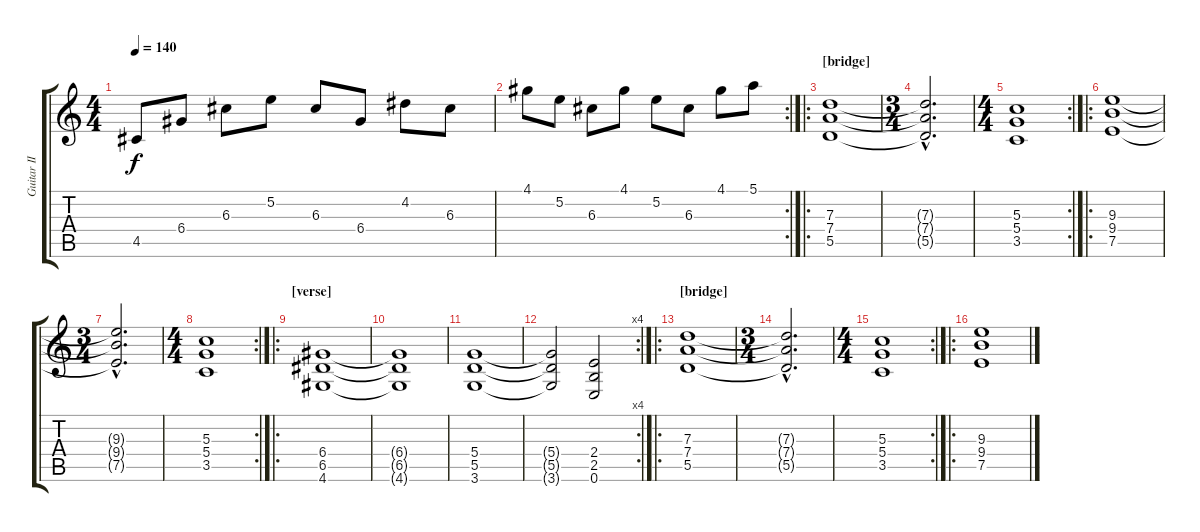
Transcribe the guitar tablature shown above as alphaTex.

\track ("Guitar II" "Guitar II") {instrument distortionguitar}
\staff {score tabs}
\tuning (E4 B3 G3 D3 A2 E2) {hide}
\ts (4 4)
\tempo 140
\clef g2
\ks c
4.5.8{dy f} 6.4.8 6.3.8 5.2.8 6.3.8 6.4.8 4.2.8 6.3.8 |
\rc 2
4.1.8 5.2.8 6.3.8 4.1.8 5.2.8 6.3.8 4.1.8 5.1.8 |
\ro
\section ("" "[bridge]")
(7.3 7.4 5.5).1 |
\ts (3 4)
(7.3{hac t} 7.4{hac t} 5.5{hac t}).2{d} |
\rc 2
\ts (4 4)
(5.3 5.4 3.5).1 |
\ro
(9.3 9.4 7.5).1 |
\ts (3 4)
(9.3{hac t} 9.4{hac t} 7.5{hac t}).2{d} |
\rc 2
\ts (4 4)
(5.3 5.4 3.5).1 |
\ro
\section ("" "[verse]")
(6.4 6.5 4.6).1 |
(6.4{t} 6.5{t} 4.6{t}).1 |
(5.4 5.5 3.6).1 |
\rc 4
(5.4{t} 5.5{t} 3.6{t}).2 (2.4 2.5 0.6).2 |
\ro
\section ("" "[bridge]")
(7.3 7.4 5.5).1 |
\ts (3 4)
(7.3{hac t} 7.4{hac t} 5.5{hac t}).2{d} |
\rc 2
\ts (4 4)
(5.3 5.4 3.5).1 |
\ro
(9.3 9.4 7.5).1
